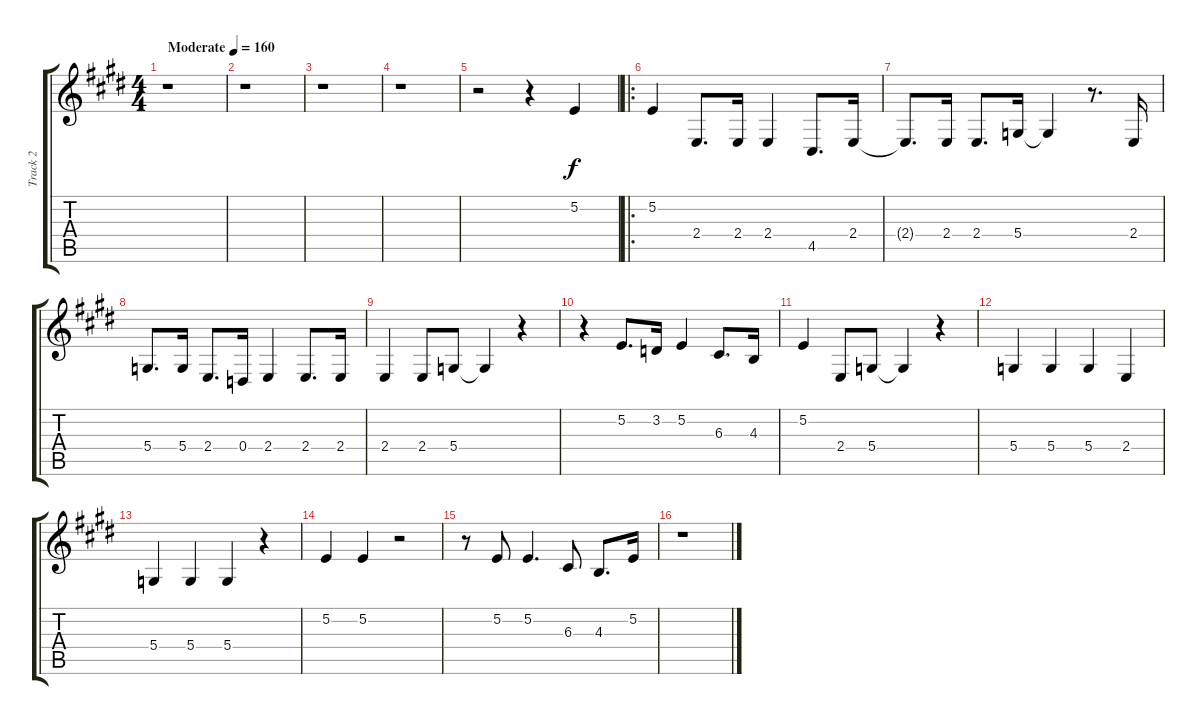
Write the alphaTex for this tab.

\track ("Track 2" "Track 2") {instrument clarinet}
\staff {score tabs}
\tuning (E4 B3 G3 D3 A2 E2) {hide}
\ts (4 4)
\tempo (160 "Moderate")
\clef g2
\ks e
r.1{dy f instrument clarinet} |
r.1 |
r.1 |
r.1 |
r.2 r.4 5.2.4 |
\ro
5.2.4 2.4.8{d} 2.4.16 2.4.4 4.5.8{d} 2.4.16 |
2.4{t}.8{d} 2.4.16 2.4.8{d} 5.4.16 5.4{t}.4 r.8{d} 2.4.16 |
5.4.8{d} 5.4.16 2.4.8{d} 0.4.16 2.4.4 2.4.8{d} 2.4.16 |
2.4.4 2.4.8 5.4.8 5.4{t}.4 r.4 |
r.4 5.2.8{d} 3.2.16 5.2.4 6.3.8{d} 4.3.16 |
5.2.4 2.4.8 5.4.8 5.4{t}.4 r.4 |
5.4.4 5.4.4 5.4.4 2.4.4 |
5.4.4 5.4.4 5.4.4 r.4 |
5.2.4 5.2.4 r.2 |
r.8 5.2.8 5.2.4{d} 6.3.8 4.3.8{d} 5.2.16 |
r.1
